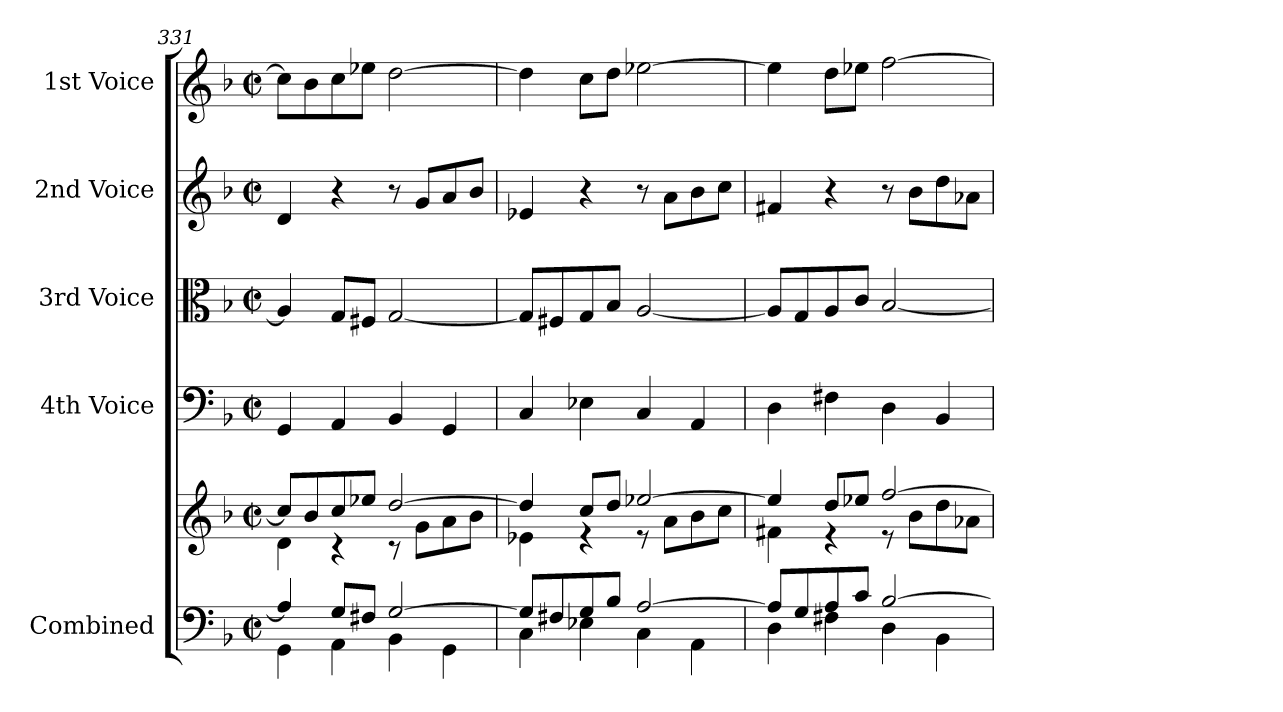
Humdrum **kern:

**kern	**kern	**kern	**kern	**kern	**kern
*part5	*part5	*part4	*part3	*part2	*part1
*staff6	*staff5	*staff4	*staff3	*staff2	*staff1
*I"Combined	*	*I"4th Voice	*I"3rd Voice	*I"2nd Voice	*I"1st Voice
*clefF4	*clefG2	*clefF4	*clefC3	*clefG2	*clefG2
*k[b-]	*k[b-]	*k[b-]	*k[b-]	*k[b-]	*k[b-]
*M2/2	*M2/2	*M2/2	*M2/2	*M2/2	*M2/2
*met(c|)	*met(c|)	*met(c|)	*met(c|)	*met(c|)	*met(c|)
=331	=331	=331	=331	=331	=331
*^	*^	*	*	*	*
4A/]	4GG\	8cc/L]	4d\	4GG/	4A/]	4d/	8cc\L]
.	.	8b-/	.	.	.	.	8b-\
8G/L	4AA\	8cc/	4r	4AA/	8G/L	4r	8cc\
8F#X/J	.	8ee-X/J	.	.	8F#X/J	.	8ee-X\J
[2G/	4BB-\	[2dd/	8r	4BB-/	[2G/	8r	[2dd\
.	.	.	8g\L	.	.	8g/L	.
.	4GG\	.	8a\	4GG/	.	8a/	.
.	.	.	8b-\J	.	.	8b-/J	.
=332	=332	=332	=332	=332	=332	=332	=332
8G/L]	4C\	4dd/]	4e-X\	4C/	8G/L]	4e-X/	4dd\]
8F#X/	.	.	.	.	8F#X/	.	.
8G/	4E-X\	8cc/L	4r	4E-X\	8G/	4r	8cc\L
8B-/J	.	8dd/J	.	.	8B-/J	.	8dd\J
[2A/	4C\	[2ee-X/	8r	4C/	[2A/	8r	[2ee-X\
.	.	.	8a\L	.	.	8a\L	.
.	4AA\	.	8b-\	4AA/	.	8b-\	.
.	.	.	8cc\J	.	.	8cc\J	.
=333	=333	=333	=333	=333	=333	=333	=333
8A/L]	4D\	4ee-/]	4f#X\	4D\	8A/L]	4f#X/	4ee-\]
8G/	.	.	.	.	8G/	.	.
8A/	4F#X\	8dd/L	4r	4F#X\	8A/	4r	8dd\L
8c/J	.	8ee-X/J	.	.	8c/J	.	8ee-X\J
[2B-/	4D\	[2ff/	8r	4D\	[2B-/	8r	[2ff\
.	.	.	8b-\L	.	.	8b-\L	.
.	4BB-\	.	8dd\	4BB-/	.	8dd\	.
.	.	.	8a-X\J	.	.	8a-X\J	.
*v	*v	*	*	*	*	*	*
*	*v	*v	*	*	*	*
=	=	=	=	=	=
*-	*-	*-	*-	*-	*-
